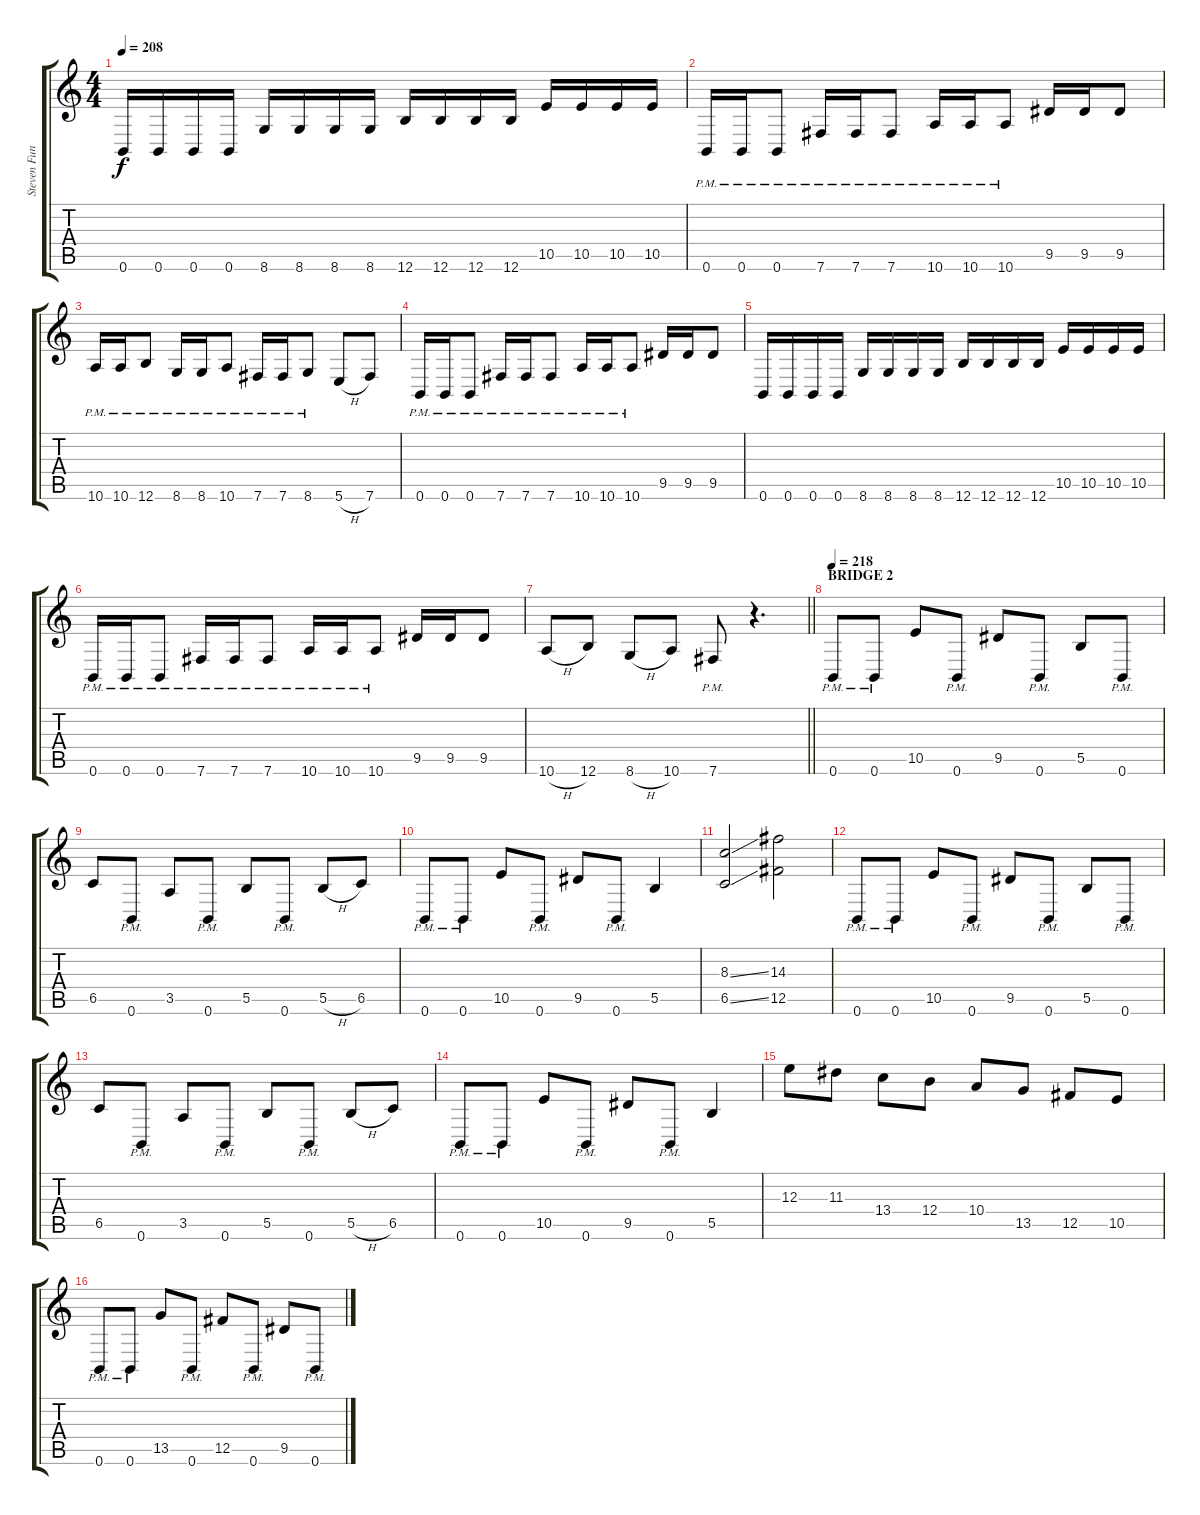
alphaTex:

\track ("Steven Funderburk (Rhythm)" "Steven Fun") {instrument overdrivenguitar}
\staff {score tabs}
\tuning (Db4 Ab3 E3 B2 Gb2 B1) {hide}
\ts (4 4)
\tempo 208
\clef g2
\ks c
0.6.16{dy f} 0.6.16 0.6.16 0.6.16 8.6.16 8.6.16 8.6.16 8.6.16 12.6.16 12.6.16 12.6.16 12.6.16 10.5.16 10.5.16 10.5.16 10.5.16 |
0.6{pm}.16 0.6{pm}.16 0.6{pm}.8 7.6{pm}.16 7.6{pm}.16 7.6{pm}.8 10.6{pm}.16 10.6{pm}.16 10.6{pm}.8 9.5.16 9.5.16 9.5.8 |
10.6{pm}.16 10.6{pm}.16 12.6{pm}.8 8.6{pm}.16 8.6{pm}.16 10.6{pm}.8 7.6{pm}.16 7.6{pm}.16 8.6{pm}.8 5.6{h}.8 7.6.8 |
0.6{pm}.16 0.6{pm}.16 0.6{pm}.8 7.6{pm}.16 7.6{pm}.16 7.6{pm}.8 10.6{pm}.16 10.6{pm}.16 10.6{pm}.8 9.5.16 9.5.16 9.5.8 |
0.6.16 0.6.16 0.6.16 0.6.16 8.6.16 8.6.16 8.6.16 8.6.16 12.6.16 12.6.16 12.6.16 12.6.16 10.5.16 10.5.16 10.5.16 10.5.16 |
0.6{pm}.16 0.6{pm}.16 0.6{pm}.8 7.6{pm}.16 7.6{pm}.16 7.6{pm}.8 10.6{pm}.16 10.6{pm}.16 10.6{pm}.8 9.5.16 9.5.16 9.5.8 |
\barLineRight lightlight
10.6{h}.8 12.6.8 8.6{h}.8 10.6.8 7.6{pm}.8 r.4{d} |
\section ("" "BRIDGE 2")
\tempo 218
0.6{pm}.8 0.6{pm}.8 10.5.8 0.6{pm}.8 9.5.8 0.6{pm}.8 5.5.8 0.6{pm}.8 |
6.5.8 0.6{pm}.8 3.5.8 0.6{pm}.8 5.5.8 0.6{pm}.8 5.5{h}.8 6.5.8 |
0.6{pm}.8 0.6{pm}.8 10.5.8 0.6{pm}.8 9.5.8 0.6{pm}.8 5.5.4 |
(8.3{ss} 6.5{ss}).2 (14.3 12.5).2 |
0.6{pm}.8 0.6{pm}.8 10.5.8 0.6{pm}.8 9.5.8 0.6{pm}.8 5.5.8 0.6{pm}.8 |
6.5.8 0.6{pm}.8 3.5.8 0.6{pm}.8 5.5.8 0.6{pm}.8 5.5{h}.8 6.5.8 |
0.6{pm}.8 0.6{pm}.8 10.5.8 0.6{pm}.8 9.5.8 0.6{pm}.8 5.5.4 |
12.3.8 11.3.8 13.4.8 12.4.8 10.4.8 13.5.8 12.5.8 10.5.8 |
0.6{pm}.8 0.6{pm}.8 13.5.8 0.6{pm}.8 12.5.8 0.6{pm}.8 9.5.8 0.6{pm}.8
